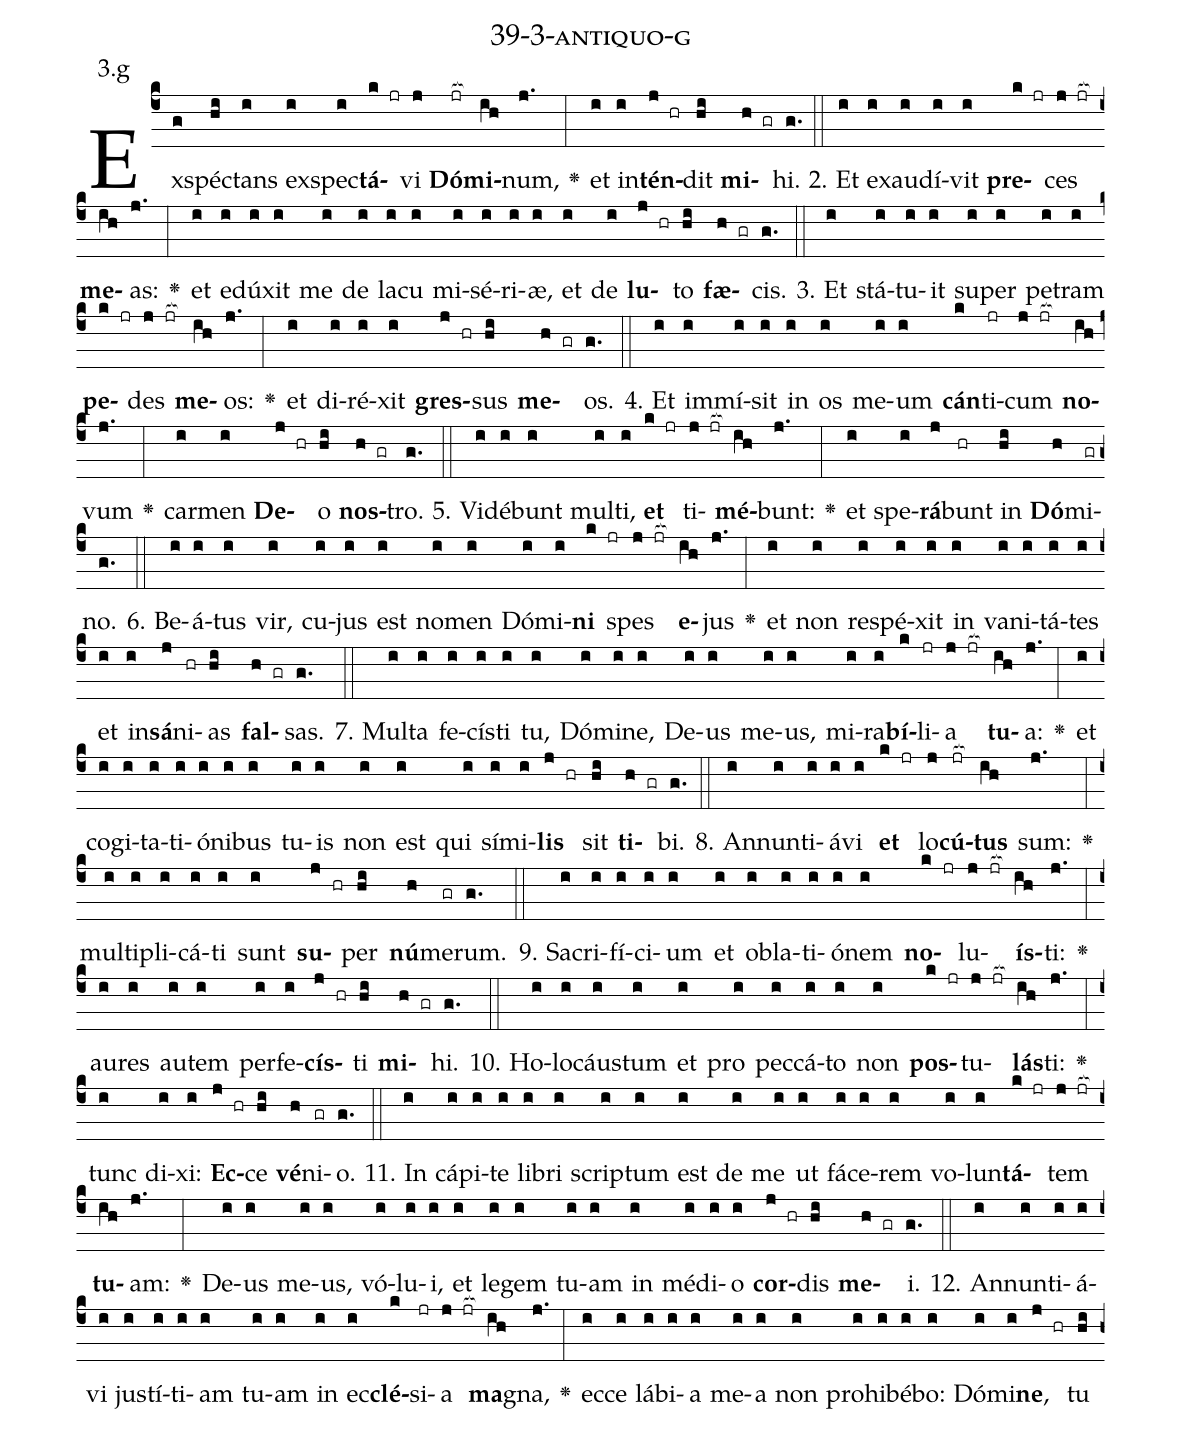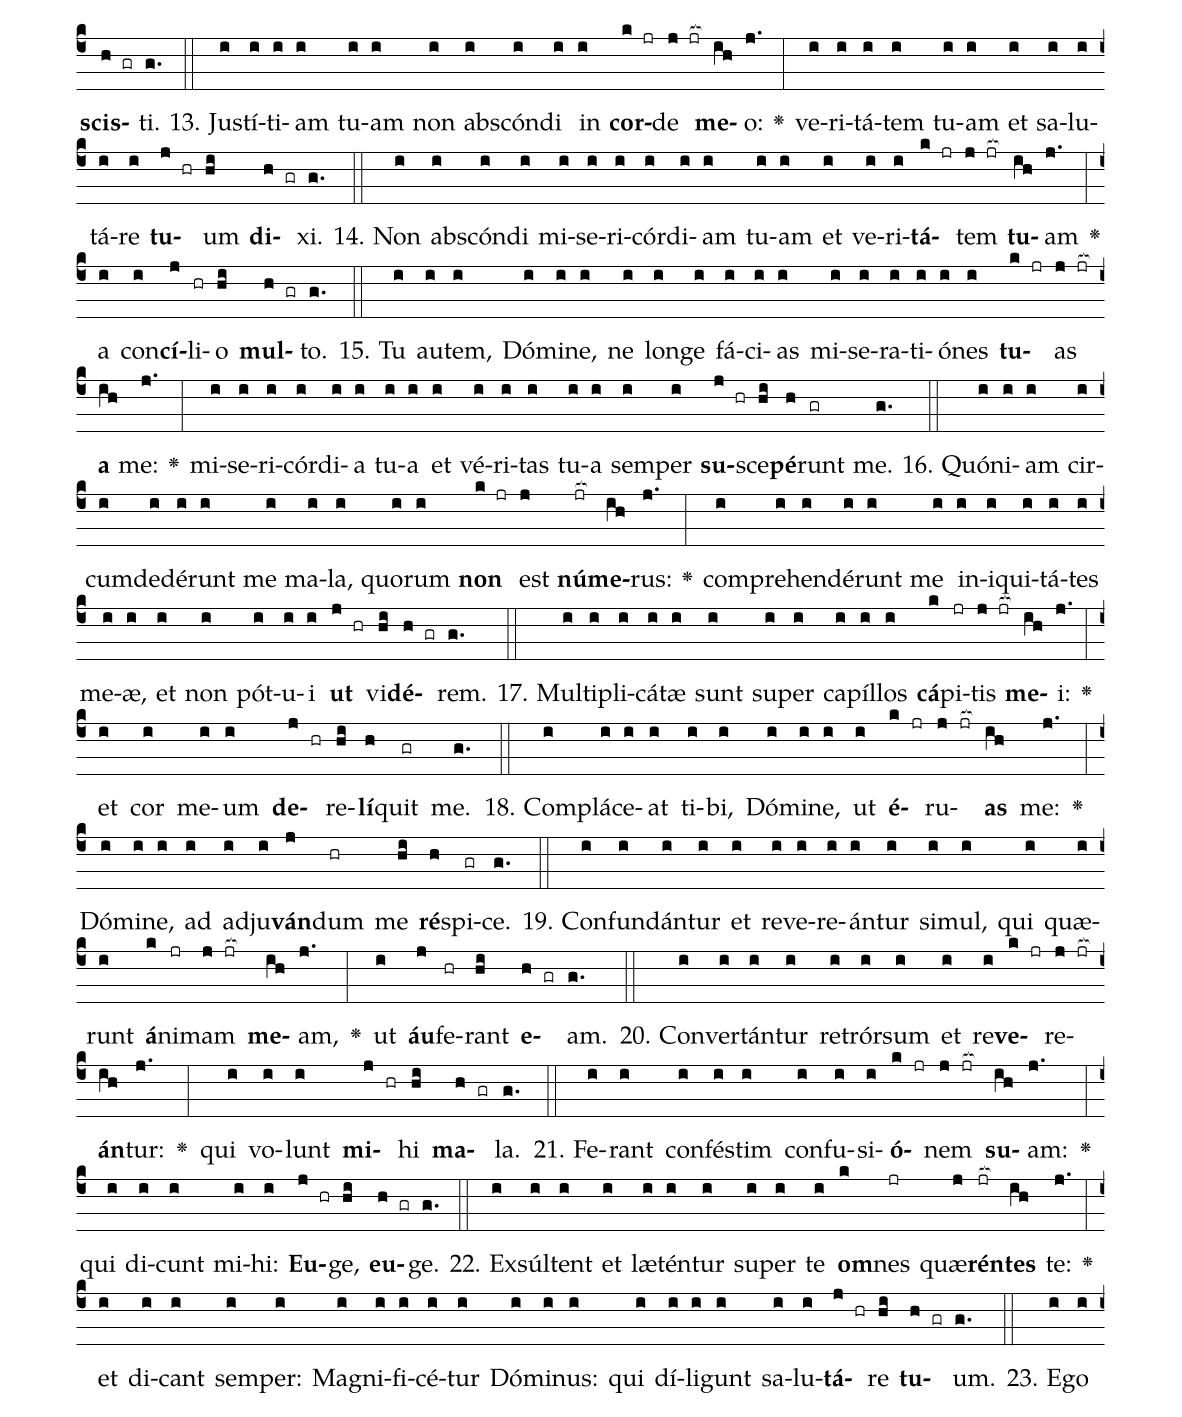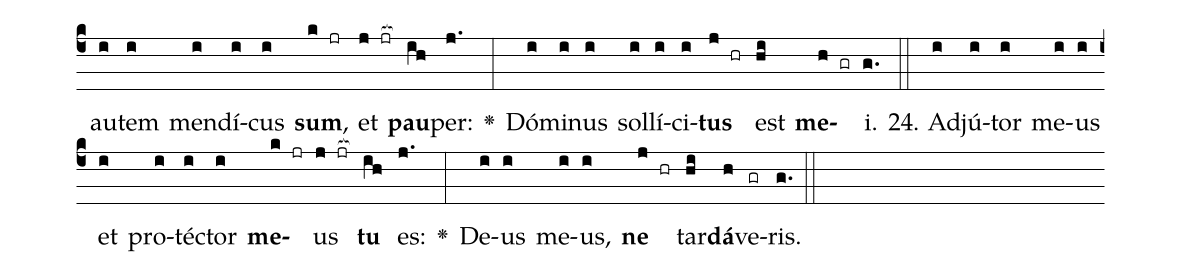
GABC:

name: 39-3-antiquo-g;
annotation: 3.g;
%%
(c4)Ex(g)spéc(hi)tans(i) ex(i)spec(i)<b>tá</b>(k jr)vi(j) <b>Dó</b>(jr[ocb:1{])<b>mi</b>(ih[ocb:0}])num,(j.) <v>\greheightstar</v>(:) et(i) in(i)<b>tén</b>(j hr)dit(hi) <b>mi</b>(h gr)hi.(g.) (::)
2. Et(i) ex(i)au(i)dí(i)vit(i) <b>pre</b>(k jr)ces(j jr[ocb:1{]) <b>me</b>(ih[ocb:0}])as:(j.) <v>\greheightstar</v>(:) et(i) e(i)dú(i)xit(i) me(i) de(i) la(i)cu(i) mi(i)sé(i)ri(i)æ,(i) et(i) de(i) <b>lu</b>(j hr)to(hi) <b>fæ</b>(h gr)cis.(g.) (::)
3. Et(i) stá(i)tu(i)it(i) su(i)per(i) pe(i)tram(i) <b>pe</b>(k jr)des(j jr[ocb:1{]) <b>me</b>(ih[ocb:0}])os:(j.) <v>\greheightstar</v>(:) et(i) di(i)ré(i)xit(i) <b>gres</b>(j hr)sus(hi) <b>me</b>(h gr)os.(g.) (::)
4. Et(i) im(i)mí(i)sit(i) in(i) os(i) me(i)um(i) <b>cán</b>(k)ti(jr)cum(j jr[ocb:1{]) <b>no</b>(ih[ocb:0}])vum(j.) <v>\greheightstar</v>(:) car(i)men(i) <b>De</b>(j hr)o(hi) <b>nos</b>(h gr)tro.(g.) (::)
5. Vi(i)dé(i)bunt(i) mul(i)ti,(i) <b>et</b>(k jr) ti(j jr[ocb:1{])<b>mé</b>(ih[ocb:0}])bunt:(j.) <v>\greheightstar</v>(:) et(i) spe(i)<b>rá</b>(j)bunt(hr) in(hi) <b>Dó</b>(h)mi(gr)no.(g.) (::)
6. Be(i)á(i)tus(i) vir,(i) cu(i)jus(i) est(i) no(i)men(i) Dó(i)mi(i)<b>ni</b>(k jr) spes(j jr[ocb:1{]) <b>e</b>(ih[ocb:0}])jus(j.) <v>\greheightstar</v>(:) et(i) non(i) re(i)spé(i)xit(i) in(i) va(i)ni(i)tá(i)tes(i) et(i) in(i)<b>sá</b>(j)ni(hr)as(hi) <b>fal</b>(h gr)sas.(g.) (::)
7. Mul(i)ta(i) fe(i)cís(i)ti(i) tu,(i) Dó(i)mi(i)ne,(i) De(i)us(i) me(i)us,(i) mi(i)ra(i)<b>bí</b>(k)li(jr)a(j jr[ocb:1{]) <b>tu</b>(ih[ocb:0}])a:(j.) <v>\greheightstar</v>(:) et(i) co(i)gi(i)ta(i)ti(i)ó(i)ni(i)bus(i) tu(i)is(i) non(i) est(i) qui(i) sí(i)mi(i)<b>lis</b>(j hr) sit(hi) <b>ti</b>(h gr)bi.(g.) (::)
8. An(i)nun(i)ti(i)á(i)vi(i) <b>et</b>(k jr) lo(j)<b>cú</b>(jr[ocb:1{])<b>tus</b>(ih[ocb:0}]) sum:(j.) <v>\greheightstar</v>(:) mul(i)ti(i)pli(i)cá(i)ti(i) sunt(i) <b>su</b>(j hr)per(hi) <b>nú</b>(h)me(gr)rum.(g.) (::)
9. Sa(i)cri(i)fí(i)ci(i)um(i) et(i) ob(i)la(i)ti(i)ó(i)nem(i) <b>no</b>(k jr)lu(j jr[ocb:1{])<b>ís</b>(ih[ocb:0}])ti:(j.) <v>\greheightstar</v>(:) au(i)res(i) au(i)tem(i) per(i)fe(i)<b>cís</b>(j hr)ti(hi) <b>mi</b>(h gr)hi.(g.) (::)
10. Ho(i)lo(i)cáus(i)tum(i) et(i) pro(i) pec(i)cá(i)to(i) non(i) <b>pos</b>(k jr)tu(j jr[ocb:1{])<b>lás</b>(ih[ocb:0}])ti:(j.) <v>\greheightstar</v>(:) tunc(i) di(i)xi:(i) <b>Ec</b>(j hr)ce(hi) <b>vé</b>(h)ni(gr)o.(g.) (::)
11. In(i) cá(i)pi(i)te(i) li(i)bri(i) scrip(i)tum(i) est(i) de(i) me(i) ut(i) fá(i)ce(i)rem(i) vo(i)lun(i)<b>tá</b>(k jr)tem(j jr[ocb:1{]) <b>tu</b>(ih[ocb:0}])am:(j.) <v>\greheightstar</v>(:) De(i)us(i) me(i)us,(i) vó(i)lu(i)i,(i) et(i) le(i)gem(i) tu(i)am(i) in(i) mé(i)di(i)o(i) <b>cor</b>(j hr)dis(hi) <b>me</b>(h gr)i.(g.) (::)
12. An(i)nun(i)ti(i)á(i)vi(i) jus(i)tí(i)ti(i)am(i) tu(i)am(i) in(i) ec(i)<b>clé</b>(k)si(jr)a(j jr[ocb:1{]) <b>ma</b>(ih[ocb:0}])gna,(j.) <v>\greheightstar</v>(:) ec(i)ce(i) lá(i)bi(i)a(i) me(i)a(i) non(i) pro(i)hi(i)bé(i)bo:(i) Dó(i)mi(i)<b>ne</b>,(j hr) tu(hi) <b>scis</b>(h gr)ti.(g.) (::)
13. Jus(i)tí(i)ti(i)am(i) tu(i)am(i) non(i) abs(i)cón(i)di(i) in(i) <b>cor</b>(k jr)de(j jr[ocb:1{]) <b>me</b>(ih[ocb:0}])o:(j.) <v>\greheightstar</v>(:) ve(i)ri(i)tá(i)tem(i) tu(i)am(i) et(i) sa(i)lu(i)tá(i)re(i) <b>tu</b>(j hr)um(hi) <b>di</b>(h gr)xi.(g.) (::)
14. Non(i) abs(i)cón(i)di(i) mi(i)se(i)ri(i)cór(i)di(i)am(i) tu(i)am(i) et(i) ve(i)ri(i)<b>tá</b>(k jr)tem(j jr[ocb:1{]) <b>tu</b>(ih[ocb:0}])am(j.) <v>\greheightstar</v>(:) a(i) con(i)<b>cí</b>(j)li(hr)o(hi) <b>mul</b>(h gr)to.(g.) (::)
15. Tu(i) au(i)tem,(i) Dó(i)mi(i)ne,(i) ne(i) lon(i)ge(i) fá(i)ci(i)as(i) mi(i)se(i)ra(i)ti(i)ó(i)nes(i) <b>tu</b>(k jr)as(j jr[ocb:1{]) <b>a</b>(ih[ocb:0}]) me:(j.) <v>\greheightstar</v>(:) mi(i)se(i)ri(i)cór(i)di(i)a(i) tu(i)a(i) et(i) vé(i)ri(i)tas(i) tu(i)a(i) sem(i)per(i) <b>su</b>(j hr)sce(hi)<b>pé</b>(h)runt(gr) me.(g.) (::)
16. Quón(i)i(i)am(i) cir(i)cum(i)de(i)dé(i)runt(i) me(i) ma(i)la,(i) quo(i)rum(i) <b>non</b>(k jr) est(j) <b>nú</b>(jr[ocb:1{])<b>me</b>(ih[ocb:0}])rus:(j.) <v>\greheightstar</v>(:) com(i)pre(i)hen(i)dé(i)runt(i) me(i) in(i)i(i)qui(i)tá(i)tes(i) me(i)æ,(i) et(i) non(i) pót(i)u(i)i(i) <b>ut</b>(j hr) vi(hi)<b>dé</b>(h gr)rem.(g.) (::)
17. Mul(i)ti(i)pli(i)cá(i)tæ(i) sunt(i) su(i)per(i) ca(i)píl(i)los(i) <b>cá</b>(k)pi(jr)tis(j jr[ocb:1{]) <b>me</b>(ih[ocb:0}])i:(j.) <v>\greheightstar</v>(:) et(i) cor(i) me(i)um(i) <b>de</b>(j hr)re(hi)<b>lí</b>(h)quit(gr) me.(g.) (::)
18. Com(i)plá(i)ce(i)at(i) ti(i)bi,(i) Dó(i)mi(i)ne,(i) ut(i) <b>é</b>(k jr)ru(j jr[ocb:1{])<b>as</b>(ih[ocb:0}]) me:(j.) <v>\greheightstar</v>(:) Dó(i)mi(i)ne,(i) ad(i) ad(i)ju(i)<b>ván</b>(j)dum(hr) me(hi) <b>ré</b>(h)spi(gr)ce.(g.) (::)
19. Con(i)fun(i)dán(i)tur(i) et(i) re(i)ve(i)re(i)án(i)tur(i) si(i)mul,(i) qui(i) quæ(i)runt(i) <b>á</b>(k)ni(jr)mam(j jr[ocb:1{]) <b>me</b>(ih[ocb:0}])am,(j.) <v>\greheightstar</v>(:) ut(i) <b>áu</b>(j)fe(hr)rant(hi) <b>e</b>(h gr)am.(g.) (::)
20. Con(i)ver(i)tán(i)tur(i) re(i)trór(i)sum(i) et(i) re(i)<b>ve</b>(k jr)re(j jr[ocb:1{])<b>án</b>(ih[ocb:0}])tur:(j.) <v>\greheightstar</v>(:) qui(i) vo(i)lunt(i) <b>mi</b>(j hr)hi(hi) <b>ma</b>(h gr)la.(g.) (::)
21. Fe(i)rant(i) con(i)fés(i)tim(i) con(i)fu(i)si(i)<b>ó</b>(k jr)nem(j jr[ocb:1{]) <b>su</b>(ih[ocb:0}])am:(j.) <v>\greheightstar</v>(:) qui(i) di(i)cunt(i) mi(i)hi:(i) <b>Eu</b>(j hr)ge,(hi) <b>eu</b>(h gr)ge.(g.) (::)
22. Ex(i)súl(i)tent(i) et(i) læ(i)tén(i)tur(i) su(i)per(i) te(i) <b>om</b>(k)nes(jr) quæ(j)<b>rén</b>(jr[ocb:1{])<b>tes</b>(ih[ocb:0}]) te:(j.) <v>\greheightstar</v>(:) et(i) di(i)cant(i) sem(i)per:(i) Ma(i)gni(i)fi(i)cé(i)tur(i) Dó(i)mi(i)nus:(i) qui(i) dí(i)li(i)gunt(i) sa(i)lu(i)<b>tá</b>(j hr)re(hi) <b>tu</b>(h gr)um.(g.) (::)
23. E(i)go(i) au(i)tem(i) men(i)dí(i)cus(i) <b>sum</b>,(k jr) et(j jr[ocb:1{]) <b>pau</b>(ih[ocb:0}])per:(j.) <v>\greheightstar</v>(:) Dó(i)mi(i)nus(i) sol(i)lí(i)ci(i)<b>tus</b>(j hr) est(hi) <b>me</b>(h gr)i.(g.) (::)
24. Ad(i)jú(i)tor(i) me(i)us(i) et(i) pro(i)téc(i)tor(i) <b>me</b>(k jr)us(j jr[ocb:1{]) <b>tu</b>(ih[ocb:0}]) es:(j.) <v>\greheightstar</v>(:) De(i)us(i) me(i)us,(i) <b>ne</b>(j hr) tar(hi)<b>dá</b>(h)ve(gr)ris.(g.) (::)
